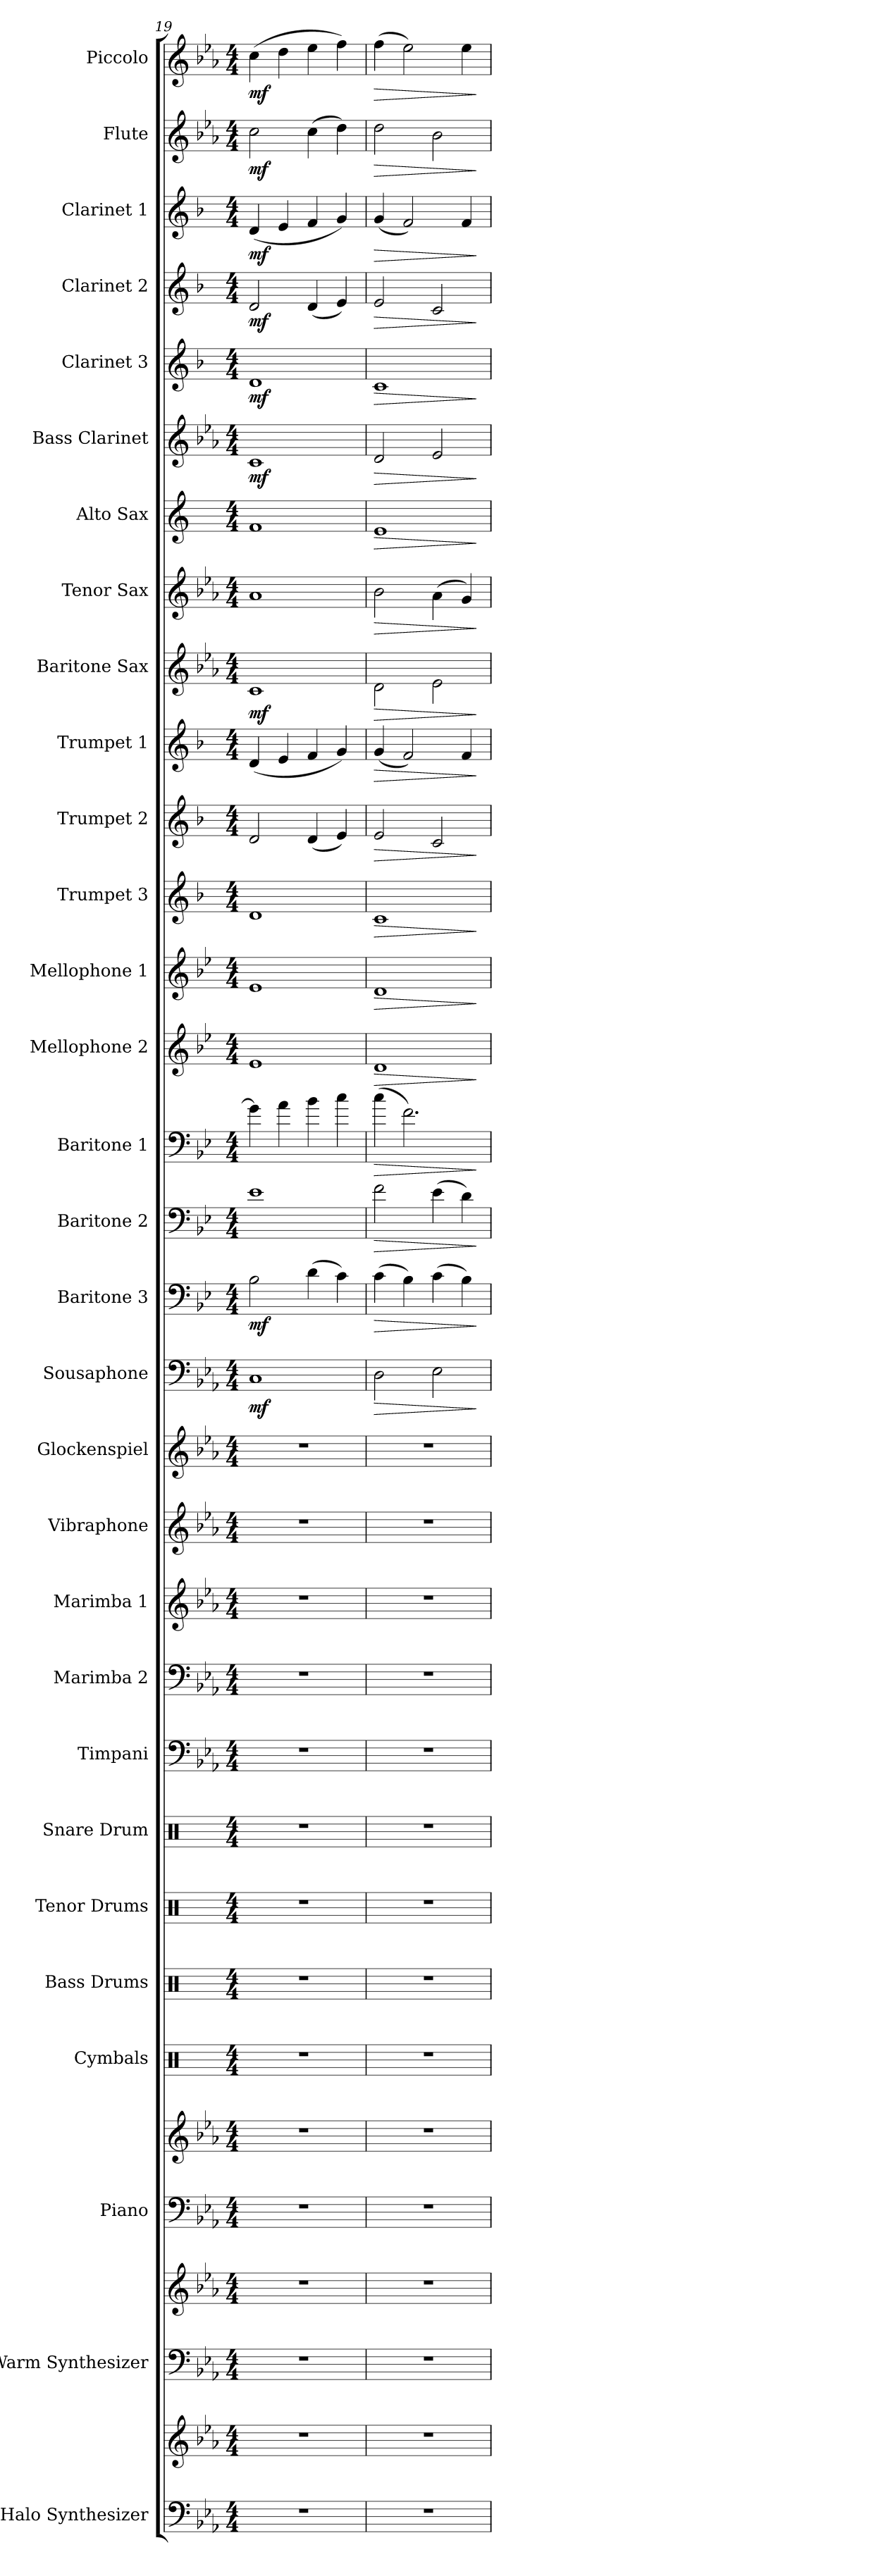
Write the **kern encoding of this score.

**kern	**kern	**kern	**kern	**kern	**kern	**kern	**kern	**kern	**kern	**kern	**kern	**kern	**kern	**kern	**kern	**dynam	**kern	**dynam	**kern	**dynam	**kern	**dynam	**kern	**dynam	**kern	**dynam	**kern	**dynam	**kern	**dynam	**kern	**dynam	**kern	**dynam	**kern	**dynam	**kern	**dynam	**kern	**dynam	**kern	**dynam	**kern	**dynam	**kern	**dynam	**kern	**dynam	**kern	**dynam
*part30	*part30	*part29	*part29	*part28	*part28	*part27	*part26	*part25	*part24	*part23	*part22	*part21	*part20	*part19	*part18	*part18	*part17	*part17	*part16	*part16	*part15	*part15	*part14	*part14	*part13	*part13	*part12	*part12	*part11	*part11	*part10	*part10	*part9	*part9	*part8	*part8	*part7	*part7	*part6	*part6	*part5	*part5	*part4	*part4	*part3	*part3	*part2	*part2	*part1	*part1
*staff33	*staff32	*staff31	*staff30	*staff29	*staff28	*staff27	*staff26	*staff25	*staff24	*staff23	*staff22	*staff21	*staff20	*staff19	*staff18	*staff18	*staff17	*staff17	*staff16	*staff16	*staff15	*staff15	*staff14	*staff14	*staff13	*staff13	*staff12	*staff12	*staff11	*staff11	*staff10	*staff10	*staff9	*staff9	*staff8	*staff8	*staff7	*staff7	*staff6	*staff6	*staff5	*staff5	*staff4	*staff4	*staff3	*staff3	*staff2	*staff2	*staff1	*staff1
*I"Halo Synthesizer	*	*I"Warm Synthesizer	*	*I"Piano	*	*I"Cymbals	*I"Bass Drums	*I"Tenor Drums	*I"Snare Drum	*I"Timpani	*I"Marimba 2	*I"Marimba 1	*I"Vibraphone	*I"Glockenspiel	*I"Sousaphone	*	*I"Baritone 3	*	*I"Baritone 2	*	*I"Baritone 1	*	*I"Mellophone 2	*	*I"Mellophone 1	*	*I"Trumpet 3	*	*I"Trumpet 2	*	*I"Trumpet 1	*	*I"Baritone Sax	*	*I"Tenor Sax	*	*I"Alto Sax	*	*I"Bass Clarinet	*	*I"Clarinet 3	*	*I"Clarinet 2	*	*I"Clarinet 1	*	*I"Flute	*	*I"Piccolo	*
*I'Synth. 2	*	*I'Synth. 1	*	*I'Pno.	*	*I'Cym.	*I'B.D.	*I'T.D.	*I'S.D.	*I'Timp.	*I'Mrm. 2	*I'Mrm. 1	*I'Vib.	*I'Glk.	*	*	*I'Bar. 3	*	*I'Bar. 2	*	*I'Bar. 1	*	*I'Mph. 2	*	*I'Mph. 1	*	*I'Tpt. 3	*	*I'Tpt. 2	*	*I'Tpt. 1	*	*I'Bari. Sax.	*	*I'T. Sax.	*	*I'A. Sax.	*	*I'B. Cl.	*	*I'Cl. 3	*	*I'Cl. 2	*	*I'Cl. 1	*	*I'Fl.	*	*I'Picc.	*
!!LO:PB:g=z
*clefF4	*clefG2	*clefF4	*clefG2	*clefF4	*clefG2	*clefX	*clefX	*clefX	*clefX	*clefF4	*clefF4	*clefG2	*clefG2	*clefG2	*clefF4	*	*clefF4	*	*clefF4	*	*clefF4	*	*clefG2	*	*clefG2	*	*clefG2	*	*clefG2	*	*clefG2	*	*clefG2	*	*clefG2	*	*clefG2	*	*clefG2	*	*clefG2	*	*clefG2	*	*clefG2	*	*clefG2	*	*clefG2	*
*	*	*	*	*	*	*	*	*	*	*	*	*	*	*ITrd-14c-24	*	*	*ITrd4c7	*	*ITrd4c7	*	*ITrd4c7	*	*ITrd4c7	*	*ITrd4c7	*	*ITrd1c2	*	*ITrd1c2	*	*ITrd1c2	*	*ITrd12c21	*	*ITrd8c14	*	*ITrd5c9	*	*ITrd8c14	*	*ITrd1c2	*	*ITrd1c2	*	*ITrd1c2	*	*	*	*ITrd-7c-12	*
*k[b-e-a-]	*k[b-e-a-]	*k[b-e-a-]	*k[b-e-a-]	*k[b-e-a-]	*k[b-e-a-]	*k[]	*k[]	*k[]	*k[]	*k[b-e-a-]	*k[b-e-a-]	*k[b-e-a-]	*k[b-e-a-]	*k[b-e-a-]	*k[b-e-a-]	*	*k[b-e-a-]	*	*k[b-e-a-]	*	*k[b-e-a-]	*	*k[b-e-a-]	*	*k[b-e-a-]	*	*k[b-e-a-]	*	*k[b-e-a-]	*	*k[b-e-a-]	*	*k[b-e-a-]	*	*k[b-e-a-]	*	*k[b-e-a-]	*	*k[b-e-a-]	*	*k[b-e-a-]	*	*k[b-e-a-]	*	*k[b-e-a-]	*	*k[b-e-a-]	*	*k[b-e-a-]	*
*M4/4	*M4/4	*M4/4	*M4/4	*M4/4	*M4/4	*M4/4	*M4/4	*M4/4	*M4/4	*M4/4	*M4/4	*M4/4	*M4/4	*M4/4	*M4/4	*	*M4/4	*	*M4/4	*	*M4/4	*	*M4/4	*	*M4/4	*	*M4/4	*	*M4/4	*	*M4/4	*	*M4/4	*	*M4/4	*	*M4/4	*	*M4/4	*	*M4/4	*	*M4/4	*	*M4/4	*	*M4/4	*	*M4/4	*
=19	=19	=19	=19	=19	=19	=19	=19	=19	=19	=19	=19	=19	=19	=19	=19	=19	=19	=19	=19	=19	=19	=19	=19	=19	=19	=19	=19	=19	=19	=19	=19	=19	=19	=19	=19	=19	=19	=19	=19	=19	=19	=19	=19	=19	=19	=19	=19	=19	=19	=19
!	!	!	!	!	!	!	!	!	!	!	!	!	!	!	!	!LO:DY:b	!	!LO:DY:b	!	!	!	!	!	!	!	!	!	!	!	!	!	!	!	!LO:DY:b	!	!	!	!	!	!LO:DY:b	!	!LO:DY:b	!	!LO:DY:b	!	!LO:DY:b	!	!LO:DY:b	!	!LO:DY:b
1r	1r	1r	1r	1r	1r	1r	1r	1r	1r	1r	1r	1r	1r	1r	1C	mf	2E-\	mf	1A-	.	4c\]	.	1A-	.	1A-	.	1c	.	2c/	.	(<4c/	.	1C	mf	1A-	.	1A-	.	1C	mf	1c	mf	2c/	mf	(<4c/	mf	2cc\	mf	(>4ccc\	mf
.	.	.	.	.	.	.	.	.	.	.	.	.	.	.	.	.	.	.	.	.	4d\	.	.	.	.	.	.	.	.	.	4d/	.	.	.	.	.	.	.	.	.	.	.	.	.	4d/	.	.	.	4ddd\	.
.	.	.	.	.	.	.	.	.	.	.	.	.	.	.	.	.	(>4G\	.	.	.	4e-\	.	.	.	.	.	.	.	(<4c/	.	4e-/	.	.	.	.	.	.	.	.	.	.	.	(<4c/	.	4e-/	.	(>4cc\	.	4eee-\	.
.	.	.	.	.	.	.	.	.	.	.	.	.	.	.	.	.	4F\)	.	.	.	4f\	.	.	.	.	.	.	.	4d/)	.	4f/)	.	.	.	.	.	.	.	.	.	.	.	4d/)	.	4f/)	.	4dd\)	.	4fff\)	.
=20	=20	=20	=20	=20	=20	=20	=20	=20	=20	=20	=20	=20	=20	=20	=20	=20	=20	=20	=20	=20	=20	=20	=20	=20	=20	=20	=20	=20	=20	=20	=20	=20	=20	=20	=20	=20	=20	=20	=20	=20	=20	=20	=20	=20	=20	=20	=20	=20	=20	=20
!	!	!	!	!	!	!	!	!	!	!	!	!	!	!	!	!LO:HP:b	!	!LO:HP:b	!	!LO:HP:b	!	!LO:HP:b	!	!LO:HP:b	!	!LO:HP:b	!	!LO:HP:b	!	!LO:HP:b	!	!LO:HP:b	!	!LO:HP:b	!	!LO:HP:b	!	!LO:HP:b	!	!LO:HP:b	!	!LO:HP:b	!	!LO:HP:b	!	!LO:HP:b	!	!LO:HP:b	!	!LO:HP:b
1r	1r	1r	1r	1r	1r	1r	1r	1r	1r	1r	1r	1r	1r	1r	2D\	>	(>4F\	>	2B-\	>	(>4f\	>	1G	>	1G	>	1B-	>	2d/	>	(<4f/	>	2D\	>	2B-\	>	1G	>	2D/	>	1B-	>	2d/	>	(<4f/	>	2dd\	>	(>4fff\	>
.	.	.	.	.	.	.	.	.	.	.	.	.	.	.	.	.	4E-\)	.	.	.	2.B-\)	.	.	.	.	.	.	.	.	.	2e-/)	.	.	.	.	.	.	.	.	.	.	.	.	.	2e-/)	.	.	.	2eee-\)	.
.	.	.	.	.	.	.	.	.	.	.	.	.	.	.	2E-\	.	(>4F\	.	(>4A-\	.	.	.	.	.	.	.	.	.	2B-/	.	.	.	2E-\	.	(>4A-\	.	.	.	2E-/	.	.	.	2B-/	.	.	.	2b-\	.	.	.
.	.	.	.	.	.	.	.	.	.	.	.	.	.	.	.	.	4E-\)	.	4G\)	.	.	.	.	.	.	.	.	.	.	.	4e-/	.	.	.	4G/)	.	.	.	.	.	.	.	.	.	4e-/	.	.	.	4eee-\	.
.	.	.	.	.	.	.	.	.	.	.	.	.	.	.	.	]	.	]	.	]	.	]	.	]	.	]	.	]	.	]	.	]	.	]	.	]	.	]	.	]	.	]	.	]	.	]	.	]	.	]
=	=	=	=	=	=	=	=	=	=	=	=	=	=	=	=	=	=	=	=	=	=	=	=	=	=	=	=	=	=	=	=	=	=	=	=	=	=	=	=	=	=	=	=	=	=	=	=	=	=	=
*-	*-	*-	*-	*-	*-	*-	*-	*-	*-	*-	*-	*-	*-	*-	*-	*-	*-	*-	*-	*-	*-	*-	*-	*-	*-	*-	*-	*-	*-	*-	*-	*-	*-	*-	*-	*-	*-	*-	*-	*-	*-	*-	*-	*-	*-	*-	*-	*-	*-	*-
